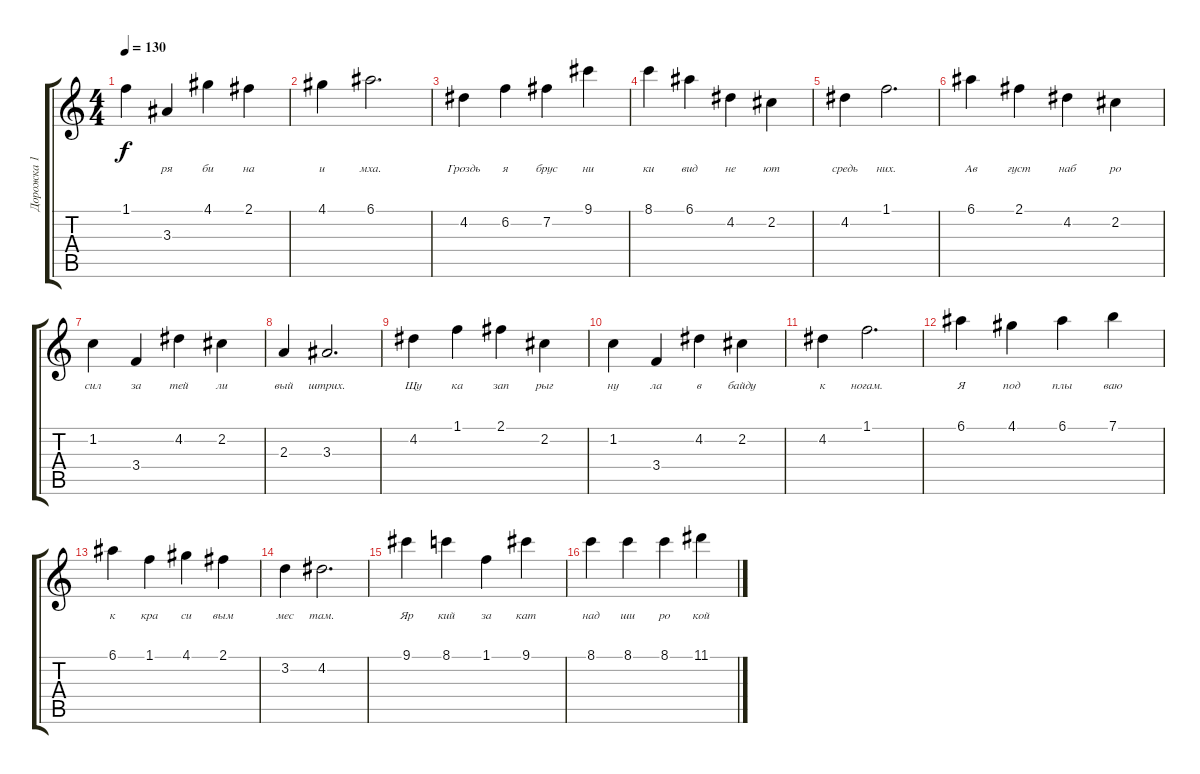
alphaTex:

\track ("Дорожка 1" "Дорожка 1") {instrument acousticguitarsteel}
\staff {score tabs}
\tuning (E4 B3 G3 D3 A2 E2) {hide}
\ts (4 4)
\tempo 130
\clef g2
\ks c
1.1.4{lyrics (0 "") lyrics (1 "") lyrics (2 "") lyrics (3 "") lyrics (4 "") dy f} 3.3.4{lyrics (0 "ря") lyrics (1 "") lyrics (2 "") lyrics (3 "") lyrics (4 "")} 4.1.4{lyrics (0 "би") lyrics (1 "") lyrics (2 "") lyrics (3 "") lyrics (4 "")} 2.1.4{lyrics (0 "на") lyrics (1 "") lyrics (2 "") lyrics (3 "") lyrics (4 "")} |
4.1.4{lyrics (0 "и") lyrics (1 "") lyrics (2 "") lyrics (3 "") lyrics (4 "")} 6.1.2{d lyrics (0 "мха.") lyrics (1 "") lyrics (2 "") lyrics (3 "") lyrics (4 "")} |
4.2.4{lyrics (0 "Гроздь") lyrics (1 "") lyrics (2 "") lyrics (3 "") lyrics (4 "")} 6.2.4{lyrics (0 "я") lyrics (1 "") lyrics (2 "") lyrics (3 "") lyrics (4 "")} 7.2.4{lyrics (0 "брус") lyrics (1 "") lyrics (2 "") lyrics (3 "") lyrics (4 "")} 9.1.4{lyrics (0 "ни") lyrics (1 "") lyrics (2 "") lyrics (3 "") lyrics (4 "")} |
8.1.4{lyrics (0 "ки") lyrics (1 "") lyrics (2 "") lyrics (3 "") lyrics (4 "")} 6.1.4{lyrics (0 "вид") lyrics (1 "") lyrics (2 "") lyrics (3 "") lyrics (4 "")} 4.2.4{lyrics (0 "не") lyrics (1 "") lyrics (2 "") lyrics (3 "") lyrics (4 "")} 2.2.4{lyrics (0 "ют") lyrics (1 "") lyrics (2 "") lyrics (3 "") lyrics (4 "")} |
4.2.4{lyrics (0 "средь") lyrics (1 "") lyrics (2 "") lyrics (3 "") lyrics (4 "")} 1.1.2{d lyrics (0 "них.") lyrics (1 "") lyrics (2 "") lyrics (3 "") lyrics (4 "")} |
6.1.4{lyrics (0 "Ав") lyrics (1 "") lyrics (2 "") lyrics (3 "") lyrics (4 "")} 2.1.4{lyrics (0 "густ") lyrics (1 "") lyrics (2 "") lyrics (3 "") lyrics (4 "")} 4.2.4{lyrics (0 "наб") lyrics (1 "") lyrics (2 "") lyrics (3 "") lyrics (4 "")} 2.2.4{lyrics (0 "ро") lyrics (1 "") lyrics (2 "") lyrics (3 "") lyrics (4 "")} |
1.2.4{lyrics (0 "сил") lyrics (1 "") lyrics (2 "") lyrics (3 "") lyrics (4 "")} 3.4.4{lyrics (0 "за") lyrics (1 "") lyrics (2 "") lyrics (3 "") lyrics (4 "")} 4.2.4{lyrics (0 "тей") lyrics (1 "") lyrics (2 "") lyrics (3 "") lyrics (4 "")} 2.2.4{lyrics (0 "ли") lyrics (1 "") lyrics (2 "") lyrics (3 "") lyrics (4 "")} |
2.3.4{lyrics (0 "вый") lyrics (1 "") lyrics (2 "") lyrics (3 "") lyrics (4 "")} 3.3.2{d lyrics (0 "штрих.") lyrics (1 "") lyrics (2 "") lyrics (3 "") lyrics (4 "")} |
4.2.4{lyrics (0 "Щу") lyrics (1 "") lyrics (2 "") lyrics (3 "") lyrics (4 "")} 1.1.4{lyrics (0 "ка") lyrics (1 "") lyrics (2 "") lyrics (3 "") lyrics (4 "")} 2.1.4{lyrics (0 "зап") lyrics (1 "") lyrics (2 "") lyrics (3 "") lyrics (4 "")} 2.2.4{lyrics (0 "рыг") lyrics (1 "") lyrics (2 "") lyrics (3 "") lyrics (4 "")} |
1.2.4{lyrics (0 "ну") lyrics (1 "") lyrics (2 "") lyrics (3 "") lyrics (4 "")} 3.4.4{lyrics (0 "ла") lyrics (1 "") lyrics (2 "") lyrics (3 "") lyrics (4 "")} 4.2.4{lyrics (0 "в") lyrics (1 "") lyrics (2 "") lyrics (3 "") lyrics (4 "")} 2.2.4{lyrics (0 "байду") lyrics (1 "") lyrics (2 "") lyrics (3 "") lyrics (4 "")} |
4.2.4{lyrics (0 "к") lyrics (1 "") lyrics (2 "") lyrics (3 "") lyrics (4 "")} 1.1.2{d lyrics (0 "ногам.") lyrics (1 "") lyrics (2 "") lyrics (3 "") lyrics (4 "")} |
6.1.4{lyrics (0 "Я") lyrics (1 "") lyrics (2 "") lyrics (3 "") lyrics (4 "")} 4.1.4{lyrics (0 "под") lyrics (1 "") lyrics (2 "") lyrics (3 "") lyrics (4 "")} 6.1.4{lyrics (0 "плы") lyrics (1 "") lyrics (2 "") lyrics (3 "") lyrics (4 "")} 7.1.4{lyrics (0 "ваю") lyrics (1 "") lyrics (2 "") lyrics (3 "") lyrics (4 "")} |
6.1.4{lyrics (0 "к") lyrics (1 "") lyrics (2 "") lyrics (3 "") lyrics (4 "")} 1.1.4{lyrics (0 "кра") lyrics (1 "") lyrics (2 "") lyrics (3 "") lyrics (4 "")} 4.1.4{lyrics (0 "си") lyrics (1 "") lyrics (2 "") lyrics (3 "") lyrics (4 "")} 2.1.4{lyrics (0 "вым") lyrics (1 "") lyrics (2 "") lyrics (3 "") lyrics (4 "")} |
3.2.4{lyrics (0 "мес") lyrics (1 "") lyrics (2 "") lyrics (3 "") lyrics (4 "")} 4.2.2{d lyrics (0 "там.") lyrics (1 "") lyrics (2 "") lyrics (3 "") lyrics (4 "")} |
9.1.4{lyrics (0 "Яр") lyrics (1 "") lyrics (2 "") lyrics (3 "") lyrics (4 "")} 8.1.4{lyrics (0 "кий") lyrics (1 "") lyrics (2 "") lyrics (3 "") lyrics (4 "")} 1.1.4{lyrics (0 "за") lyrics (1 "") lyrics (2 "") lyrics (3 "") lyrics (4 "")} 9.1.4{lyrics (0 "кат") lyrics (1 "") lyrics (2 "") lyrics (3 "") lyrics (4 "")} |
8.1.4{lyrics (0 "над") lyrics (1 "") lyrics (2 "") lyrics (3 "") lyrics (4 "")} 8.1.4{lyrics (0 "ши") lyrics (1 "") lyrics (2 "") lyrics (3 "") lyrics (4 "")} 8.1.4{lyrics (0 "ро") lyrics (1 "") lyrics (2 "") lyrics (3 "") lyrics (4 "")} 11.1.4{lyrics (0 "кой") lyrics (1 "") lyrics (2 "") lyrics (3 "") lyrics (4 "")}
